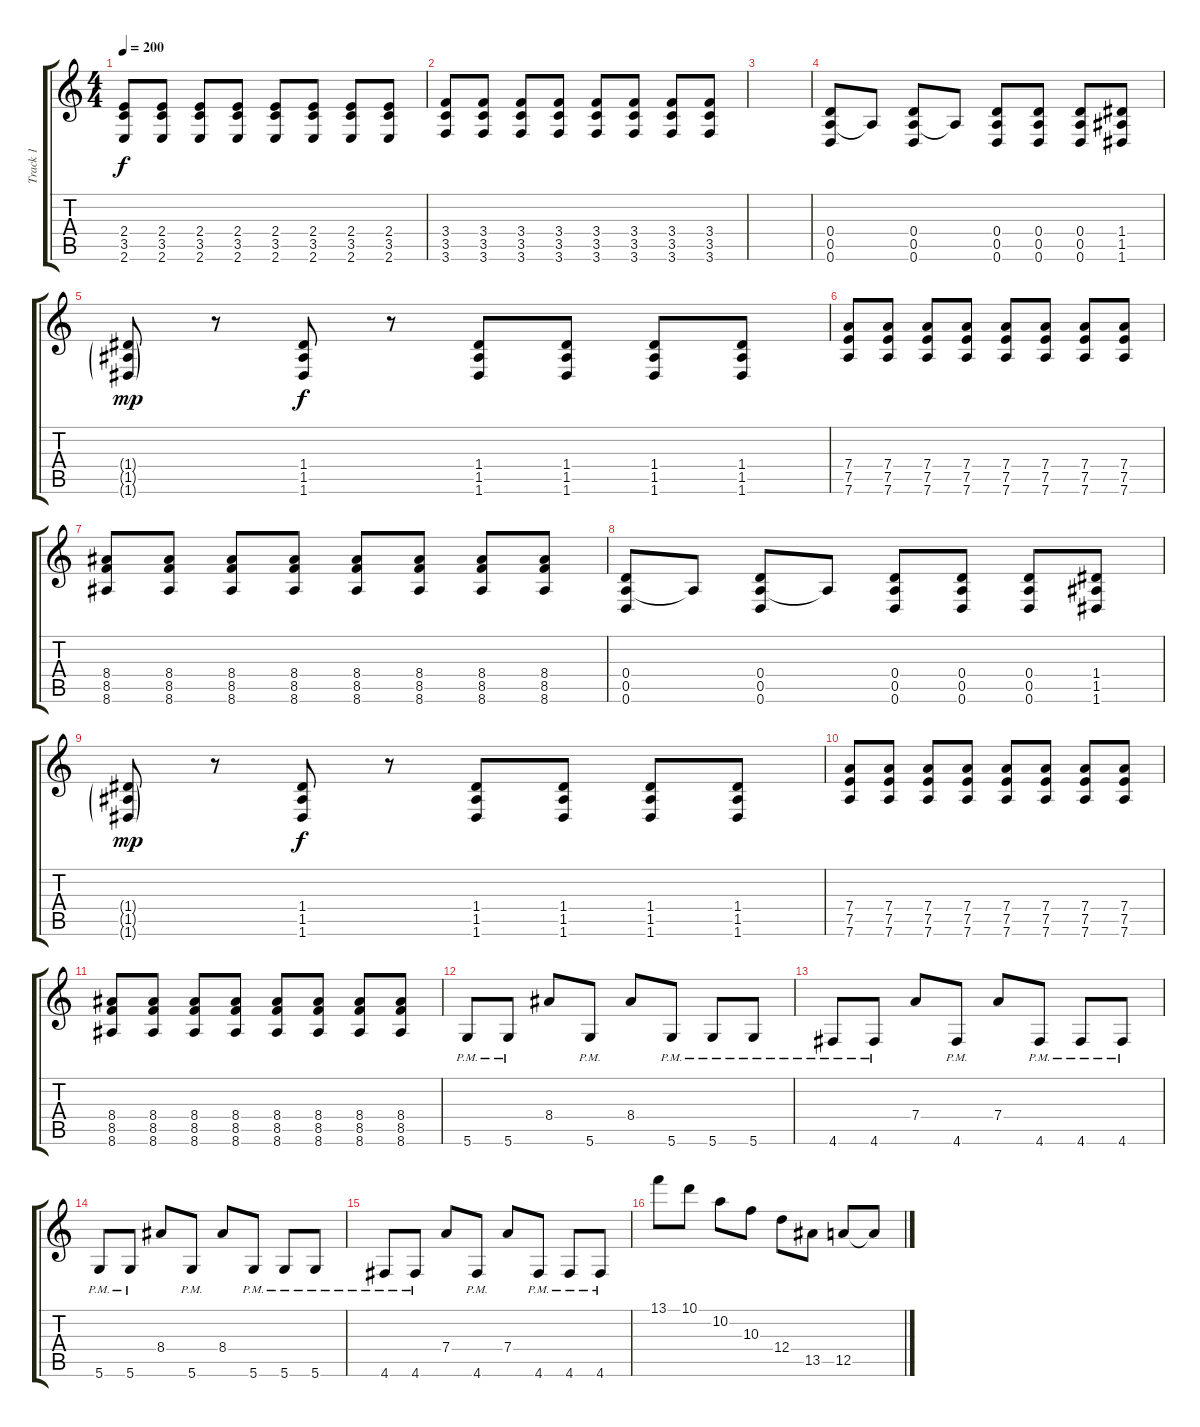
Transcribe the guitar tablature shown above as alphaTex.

\track ("Track 1" "Track 1") {instrument distortionguitar}
\staff {score tabs}
\tuning (E4 B3 G3 D3 A2 D2) {hide}
\ts (4 4)
\tempo 200
\clef g2
\ks c
(2.4 3.5 2.6).8{dy f} (2.4 3.5 2.6).8 (2.4 3.5 2.6).8 (2.4 3.5 2.6).8 (2.4 3.5 2.6).8 (2.4 3.5 2.6).8 (2.4 3.5 2.6).8 (2.4 3.5 2.6).8 |
(3.4 3.5 3.6).8 (3.4 3.5 3.6).8 (3.4 3.5 3.6).8 (3.4 3.5 3.6).8 (3.4 3.5 3.6).8 (3.4 3.5 3.6).8 (3.4 3.5 3.6).8 (3.4 3.5 3.6).8 |
|
(0.4 0.5 0.6).8 0.5{t}.8 (0.4 0.5 0.6).8 0.5{t}.8 (0.4 0.5 0.6).8 (0.4 0.5 0.6).8 (0.4 0.5 0.6).8 (1.4 1.5 1.6).8 |
(1.4{g} 1.5{g} 1.6{g}).8{dy mp} r.8 (1.4 1.5 1.6).8{dy f} r.8 (1.4 1.5 1.6).8 (1.4 1.5 1.6).8 (1.4 1.5 1.6).8 (1.4 1.5 1.6).8 |
(7.4 7.5 7.6).8 (7.4 7.5 7.6).8 (7.4 7.5 7.6).8 (7.4 7.5 7.6).8 (7.4 7.5 7.6).8 (7.4 7.5 7.6).8 (7.4 7.5 7.6).8 (7.4 7.5 7.6).8 |
(8.4 8.5 8.6).8 (8.4 8.5 8.6).8 (8.4 8.5 8.6).8 (8.4 8.5 8.6).8 (8.4 8.5 8.6).8 (8.4 8.5 8.6).8 (8.4 8.5 8.6).8 (8.4 8.5 8.6).8 |
(0.4 0.5 0.6).8 0.5{t}.8 (0.4 0.5 0.6).8 0.5{t}.8 (0.4 0.5 0.6).8 (0.4 0.5 0.6).8 (0.4 0.5 0.6).8 (1.4 1.5 1.6).8 |
(1.4{g} 1.5{g} 1.6{g}).8{dy mp} r.8 (1.4 1.5 1.6).8{dy f} r.8 (1.4 1.5 1.6).8 (1.4 1.5 1.6).8 (1.4 1.5 1.6).8 (1.4 1.5 1.6).8 |
(7.4 7.5 7.6).8 (7.4 7.5 7.6).8 (7.4 7.5 7.6).8 (7.4 7.5 7.6).8 (7.4 7.5 7.6).8 (7.4 7.5 7.6).8 (7.4 7.5 7.6).8 (7.4 7.5 7.6).8 |
(8.4 8.5 8.6).8 (8.4 8.5 8.6).8 (8.4 8.5 8.6).8 (8.4 8.5 8.6).8 (8.4 8.5 8.6).8 (8.4 8.5 8.6).8 (8.4 8.5 8.6).8 (8.4 8.5 8.6).8 |
5.6{pm}.8 5.6{pm}.8 8.4.8 5.6{pm}.8 8.4.8 5.6{pm}.8 5.6{pm}.8 5.6{pm}.8 |
4.6{pm}.8 4.6{pm}.8 7.4.8 4.6{pm}.8 7.4.8 4.6{pm}.8 4.6{pm}.8 4.6{pm}.8 |
5.6{pm}.8 5.6{pm}.8 8.4.8 5.6{pm}.8 8.4.8 5.6{pm}.8 5.6{pm}.8 5.6{pm}.8 |
4.6{pm}.8 4.6{pm}.8 7.4.8 4.6{pm}.8 7.4.8 4.6{pm}.8 4.6{pm}.8 4.6{pm}.8 |
13.1.8 10.1.8 10.2.8 10.3.8 12.4.8 13.5.8 12.5.8 12.5{t}.8
